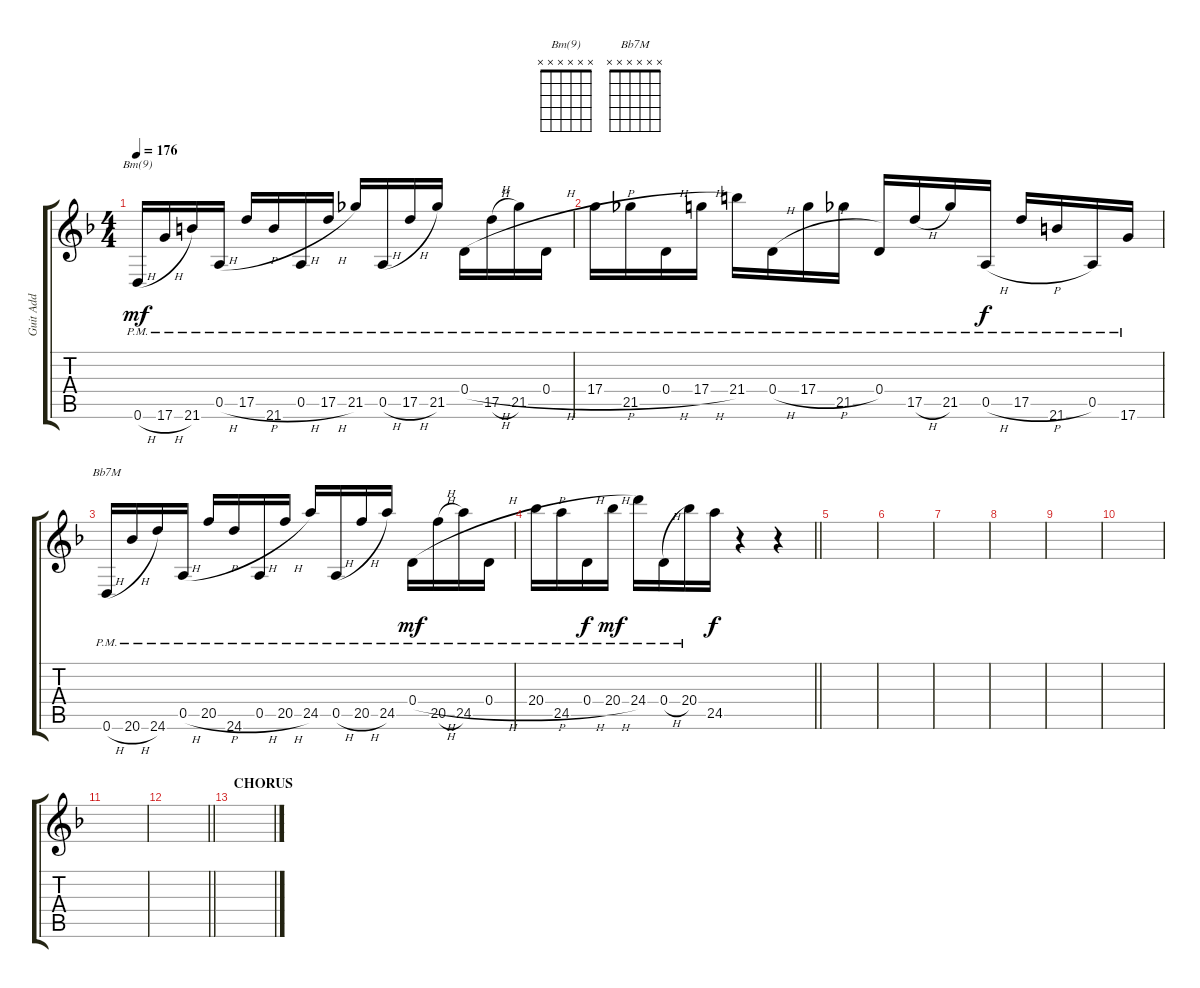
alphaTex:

\track ("Guit Add" "Guit Add") {instrument overdrivenguitar}
\staff {score tabs}
\tuning (E4 B3 G3 D3 A2 D2) {hide}
\chord ("Bm(9)" x x x x x x)
\chord ("Bb7M" x x x x x x)
\ts (4 4)
\tempo 176
\clef g2
\ks f
0.6{h pm}.16{ch "Bm(9)" dy mf} 17.6{h pm}.16 21.6{pm}.16 0.5{h pm}.16 17.5{h pm}.16 21.6{pm}.16 0.5{h pm}.16 17.5{h pm}.16 21.5{pm}.16 0.5{h pm}.16 17.5{h pm}.16 21.5{pm}.16 0.4{h pm}.16 17.5{h pm}.16 21.5{pm}.16 0.4{h pm}.16 |
17.4{h pm}.16 21.5{pm}.16 0.4{h pm}.16 17.4{h pm}.16 21.4{pm}.16 0.4{h pm}.16 17.4{h pm}.16 21.5{pm}.16 0.4{pm}.16 17.5{h pm}.16 21.5{pm}.16 0.5{h pm}.16{dy f} 17.5{h pm}.16 21.6{pm}.16 0.5{pm}.16 17.6{pm}.16 |
0.6{h pm}.16{ch "Bb7M"} 20.6{h pm}.16 24.6{pm}.16 0.5{h pm}.16 20.5{h pm}.16 24.6{pm}.16 0.5{h pm}.16 20.5{h pm}.16 24.5{pm}.16 0.5{h pm}.16 20.5{h pm}.16 24.5{pm}.16 0.4{h pm}.16{dy mf} 20.5{h pm}.16 24.5{pm}.16 0.4{h pm}.16 |
\barLineRight lightlight
20.4{h pm}.16 24.5{pm}.16 0.4{h pm}.16{dy f} 20.4{h pm}.16{dy mf} 24.4{pm}.16 0.4{h pm}.16 20.4{pm}.16 24.5.16{dy f} r.4 r.4 |
|
|
|
|
|
|
|
\barLineRight lightlight
|
\section ("" "CHORUS")
